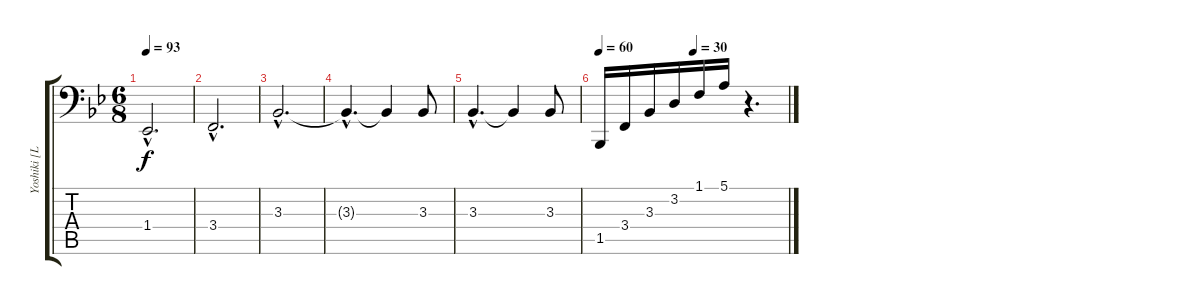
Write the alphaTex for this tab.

\track ("Yoshiki [L]" "Yoshiki [L") {instrument acousticgrandpiano}
\staff {score tabs}
\tuning (E3 B2 G2 D2 A1 E1) {hide}
\ts (6 8)
\tempo 93
\clef f4
\ks bb
1.4{hac}.2{d dy f} |
3.4{hac}.2{d} |
3.3{hac}.2{d} |
3.3{hac t}.4{d} 3.3{t}.4 3.3.8 |
3.3{hac}.4{d} 3.3{t}.4 3.3.8 |
\tempo (30 0.5)
\tempo 60
1.5.16 3.4.16 3.3.16 3.2.16 1.1.16 5.1.16 r.4{d}
